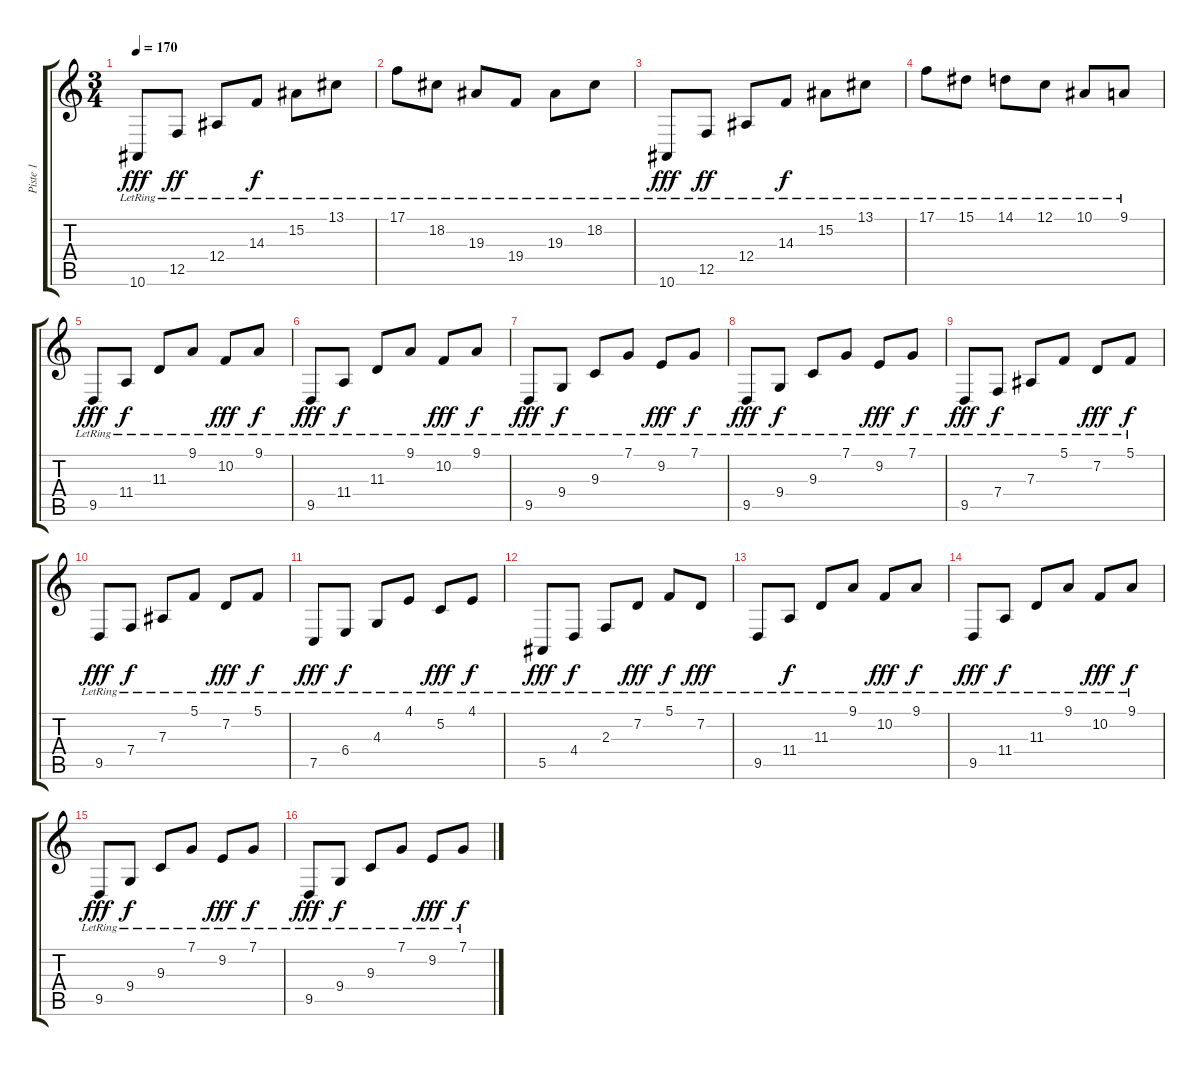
\track ("Piste 1" "Piste 1") {instrument acousticgrandpiano}
\staff {score tabs}
\tuning (C4 G3 Eb3 Bb2 F2 C2) {hide}
\ts (3 4)
\tempo 170
\clef g2
\ks c
10.6{lr}.8{dy fff} 12.5{lr}.8{dy ff} 12.4{lr}.8 14.3{lr}.8{dy f} 15.2{lr}.8 13.1{lr}.8 |
17.1{lr}.8 18.2{lr}.8 19.3{lr}.8 19.4{lr}.8 19.3{lr}.8 18.2{lr}.8 |
10.6{lr}.8{dy fff} 12.5{lr}.8{dy ff} 12.4{lr}.8 14.3{lr}.8{dy f} 15.2{lr}.8 13.1{lr}.8 |
17.1{lr}.8 15.1{lr}.8 14.1{lr}.8 12.1{lr}.8 10.1{lr}.8 9.1{lr}.8 |
9.5{lr}.8{dy fff} 11.4{lr}.8{dy f} 11.3{lr}.8 9.1{lr}.8 10.2{lr}.8{dy fff} 9.1{lr}.8{dy f} |
9.5{lr}.8{dy fff} 11.4{lr}.8{dy f} 11.3{lr}.8 9.1{lr}.8 10.2{lr}.8{dy fff} 9.1{lr}.8{dy f} |
9.5{lr}.8{dy fff} 9.4{lr}.8{dy f} 9.3{lr}.8 7.1{lr}.8 9.2{lr}.8{dy fff} 7.1{lr}.8{dy f} |
9.5{lr}.8{dy fff} 9.4{lr}.8{dy f} 9.3{lr}.8 7.1{lr}.8 9.2{lr}.8{dy fff} 7.1{lr}.8{dy f} |
9.5{lr}.8{dy fff} 7.4{lr}.8{dy f} 7.3{lr}.8 5.1{lr}.8 7.2{lr}.8{dy fff} 5.1{lr}.8{dy f} |
9.5{lr}.8{dy fff} 7.4{lr}.8{dy f} 7.3{lr}.8 5.1{lr}.8 7.2{lr}.8{dy fff} 5.1{lr}.8{dy f} |
7.5{lr}.8{dy fff} 6.4{lr}.8{dy f} 4.3{lr}.8 4.1{lr}.8 5.2{lr}.8{dy fff} 4.1{lr}.8{dy f} |
5.5{lr}.8{dy fff} 4.4{lr}.8{dy f} 2.3{lr}.8 7.2{lr}.8{dy fff} 5.1{lr}.8{dy f} 7.2{lr}.8{dy fff} |
9.5{lr}.8 11.4{lr}.8{dy f} 11.3{lr}.8 9.1{lr}.8 10.2{lr}.8{dy fff} 9.1{lr}.8{dy f} |
9.5{lr}.8{dy fff} 11.4{lr}.8{dy f} 11.3{lr}.8 9.1{lr}.8 10.2{lr}.8{dy fff} 9.1{lr}.8{dy f} |
9.5{lr}.8{dy fff} 9.4{lr}.8{dy f} 9.3{lr}.8 7.1{lr}.8 9.2{lr}.8{dy fff} 7.1{lr}.8{dy f} |
9.5{lr}.8{dy fff} 9.4{lr}.8{dy f} 9.3{lr}.8 7.1{lr}.8 9.2{lr}.8{dy fff} 7.1{lr}.8{dy f}
